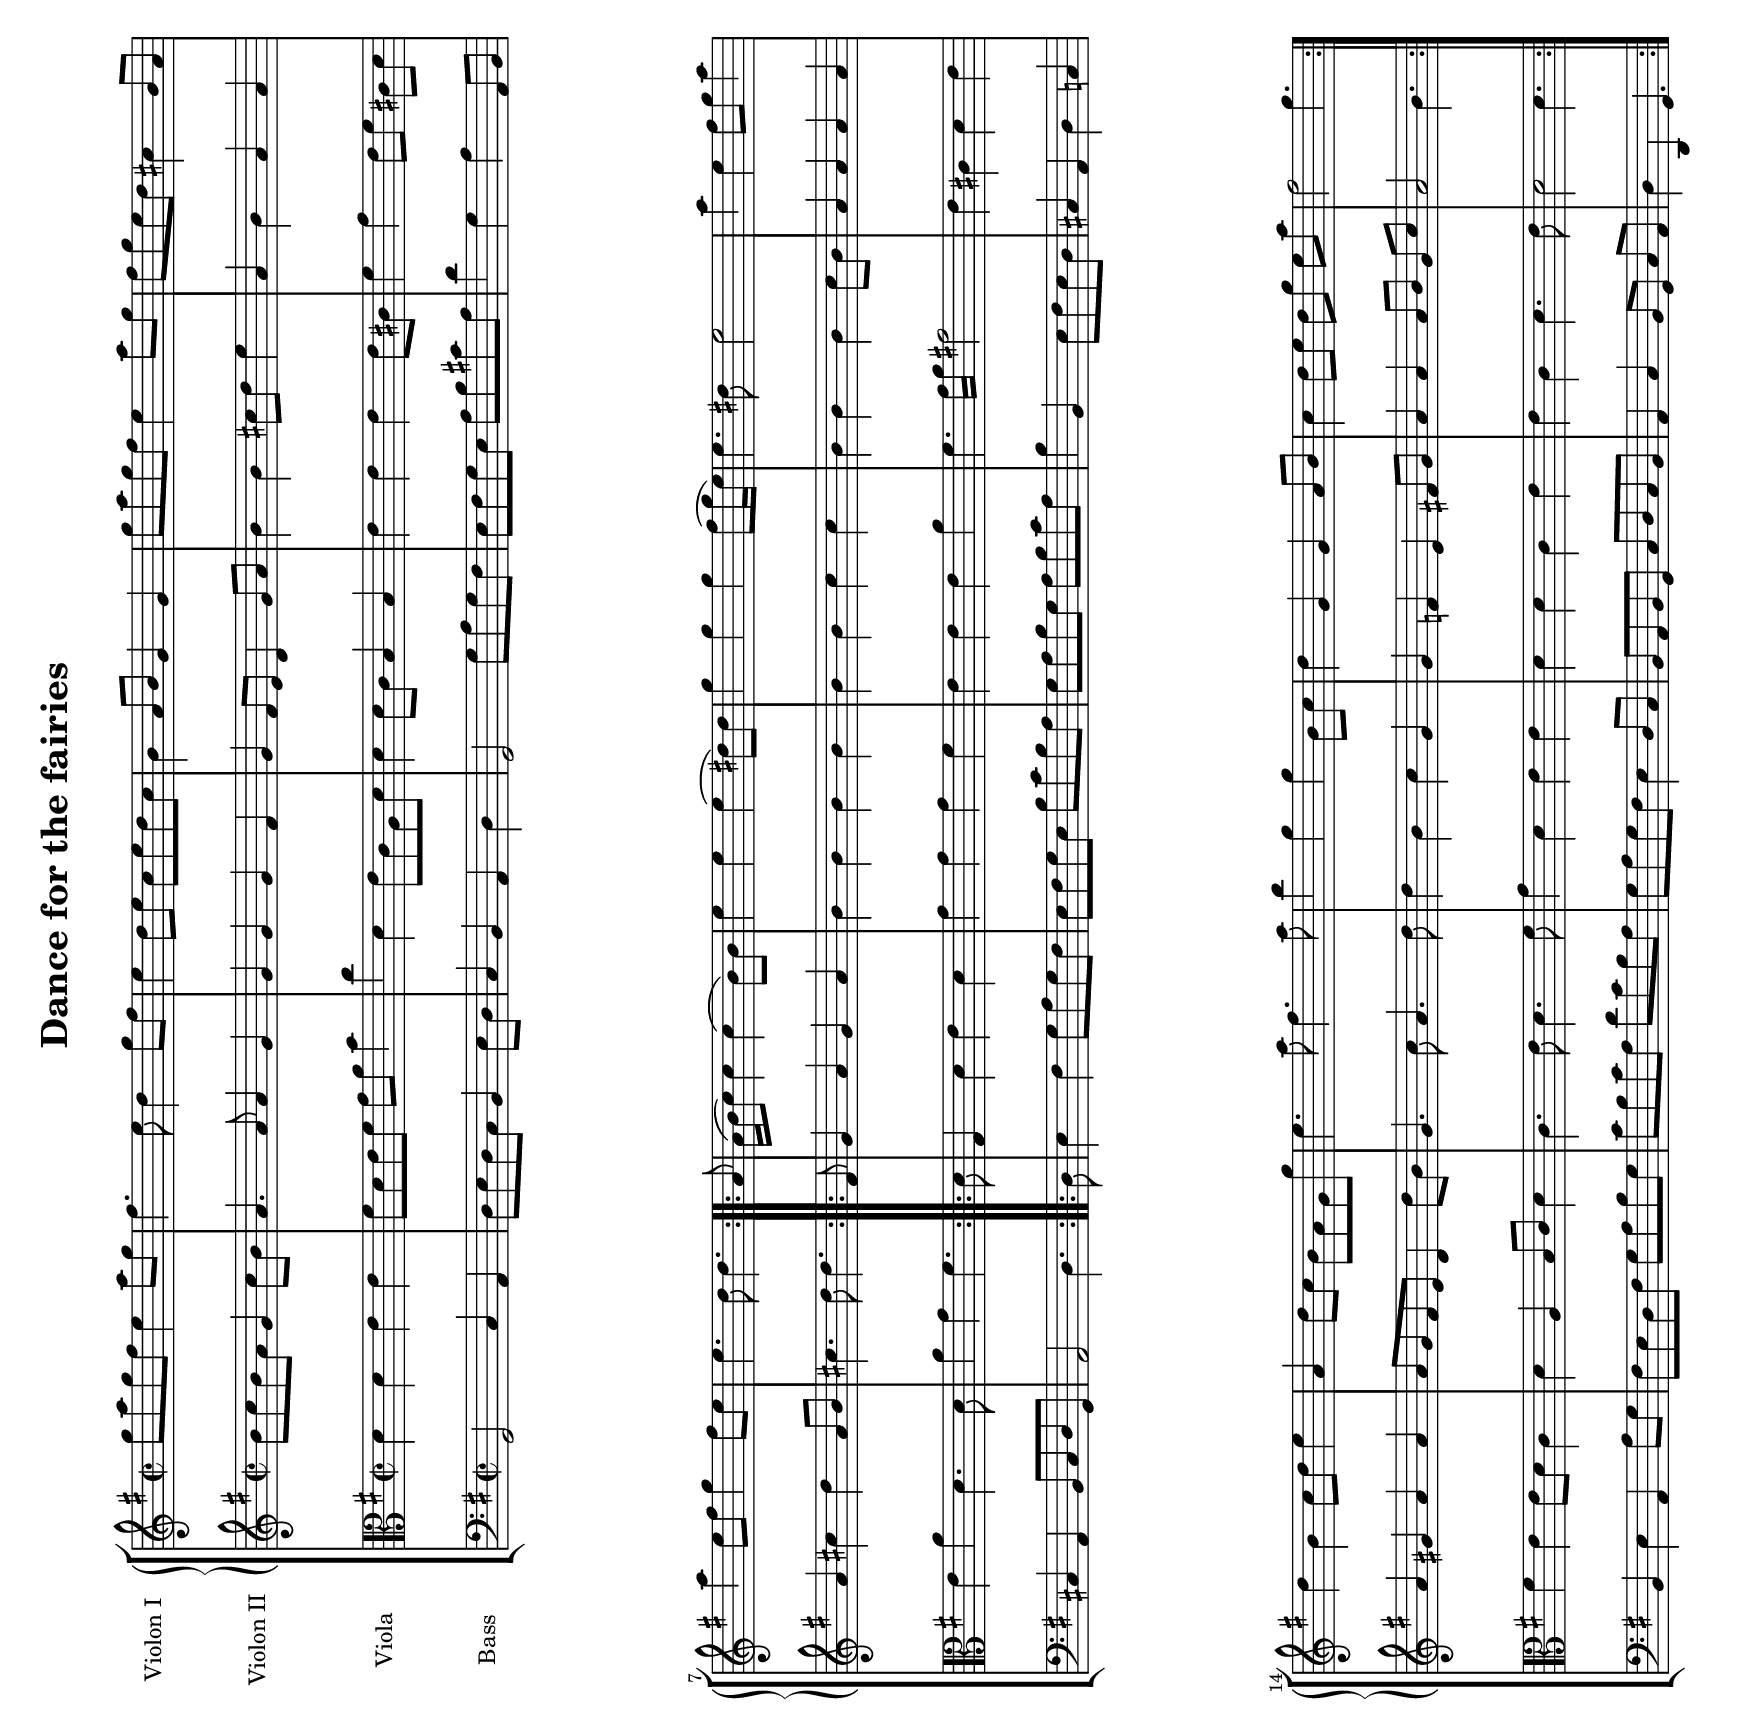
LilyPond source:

\version "2.18.2"

breaks = {}

#(set-global-staff-size 20)

\paper {
  #(set-paper-size "a3" 'landscape)
  print-page-number = ##f
  between-system-padding = #0.1
  between-system-space = #0.1
  ragged-last-bottom = ##f
  ragged-bottom = ##f
  
  first-page-number = 1
  two-sided = ##t
  inner-margin = 1 \cm
  outer-margin = 13.3 \cm
  top-margin = .5 \cm
  bottom-margin = .6 \cm 
}

\version "2.18.2"

\header {
  title = "Dance for the fairies"
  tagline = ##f
}

global = {
  \key g \major
  \time 2/2
}

violinI = \relative c''' {
  \global
  
  \repeat volta 2 {
    g8 a g fis e4 a8 g
    fis4. e8 d4 g8 fis
    e4 d8 e c e d c
    b4 a8 b g4 g
    g'8 a g fis e4 a8 g
    
    fis g e d cis4 b8 a
    a'4 e8 fis g4 fis8 e
    e4. d8 d4.
  }
  \repeat volta 2 {
    a8 a16( b c8) c4 c( b8) b
    e4 e e( dis8) dis
    
    g4 g g fis8( g16 e)
    e4. dis8 e2
    a4 e fis8 g a4
    d,4 b c8 d e4
    a,4 d8 c b a g g'
    
    e4. a8 fis4. a8
    b4 g g b,8 c
    d4 g, g a8 b
    c4 d8 e d[ g] e a
    fis2 g4.
  }
}

violinII = \relative c'' {
  \global
  
  \repeat volta 2 {
    b8 c b a g4 c8 b
    a4. a8 a4 g
    g g g fis
    g fis8 e d4 g8 a
    b4 b cis8 d e4
    
    a, b a a
    a cis d a8 b
    cis4. d8 d4.
  }
  \repeat volta 2 {
    fis,8 g4 a g a
    b b b b
    b b c c
    b b b c8 b
    a4 a a a
    a gis a a
    a8 g fis e d4 d'8 b
    
    g4. c8 a4. d8
    d4 b c g
    g f e fis8 g
    a4 a a8[ b] g c
    a2 b4.
  }
}

viola = \relative c' {
  \global
  
  \repeat volta 2 {
    d4 d e e
    fis8 d e fis g a b4
    c d, e8 c a d
    d4 d8 c b4 b
    e e e e8 cis
    
    fis4 g e8[ fis] cis d
    e4 a d,4. d8
    a'4 g fis4.
  }
  \repeat volta 2 {
    d8 g,4 d' e d
    g g g fis
    
    e e e a
    fis4. g16 a gis2
    e4 cis d e
    fis e e8 d c4
    d a b8 c d4
    
    c4. e8 d4. fis8
    g4 d e e
    d d c e
    e c d4. e8
    d2 d4.
  }
}

bass = \relative c {
  \global
  
  \repeat volta 2 {
    g2 c4 a
    d8 e d c b4 e8 d
    c4 b a d
    g,2 g'8 a g fis
    e fis g e a b cis a
  
    d4 g, a a,8 b
    cis4 a b8 cis d g, 
    a2 d4.
  }
  \repeat volta 2 {
    d8 e4 fis g8 a g fis
    e fis g e b' c b a
    
    g a b g a b c a
    b4 b, e8 fis e d 
    cis4 a d c
    b e a, a'8 g
    fis e d fis g a b g
    
    c b c a d c b a
    g a g fis e4 d8 c 
    b a b g c d c b
    a4 c b8[ g] c a
    d4 d, g4.
  }
}

violinIPart = \new Staff \with {
  instrumentName = "Violon I"
} \violinI

violinIIPart = \new Staff \with {
  instrumentName = "Violon II"
} \violinII

violaPart = \new Staff \with {
  instrumentName = "Viola"
} { \clef alto \viola }

bassPart = \new Staff \with {
  instrumentName = "Bass"
} << { \clef "bass" \bass } \breaks >>

\score {
  \new StaffGroup  
  <<
    \new GrandStaff <<
      \violinIPart
      \violinIIPart
    >>
    \violaPart
    \bassPart
  >>
  \layout { }
}
